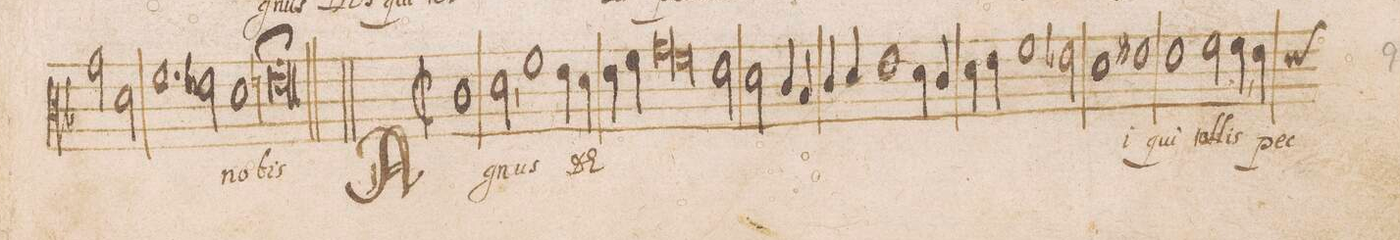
**kern	**text
*I"DISCANTVS	*
*clefC3	*
*k[b-]	*
*met(C|)	*
*M2/1	*
=17-	=17-
*	*ij
2g\	mi-
2d\	-ſe-
1.f	-re-
=18-	=18-
2e-X\	-re
*	*Xij
1d	no-
=19-	=19-
0enl;	-bis
=20||	=20||
*M2/1	*
*met(C|)	*
*mmet(c)	*
1c	A-
2d,<\	-gnus
1f\	DE-
=21-	=21-
4e\	.
4d\	.
4e\	.
4f\	.
*lig	*
1g\	.
=22-	=22-
1f	.
*Xlig	*
2e\	.
=23-	=23-
2d\	.
4c/	.
4B-/	.
4c/	.
4d/	.
1e\	.
=24-	=24-
4d\	.
4c/	.
4d\	.
4e\	.
1f\	.
=25-	=25-
2e-X\	.
1d	.
=26-	=26-
1en	-i
1e	qui
=27-	=27-
2f\	tol-
4f,<\	-lis
4e\	pec-
*custos:d	*
*-	*-
